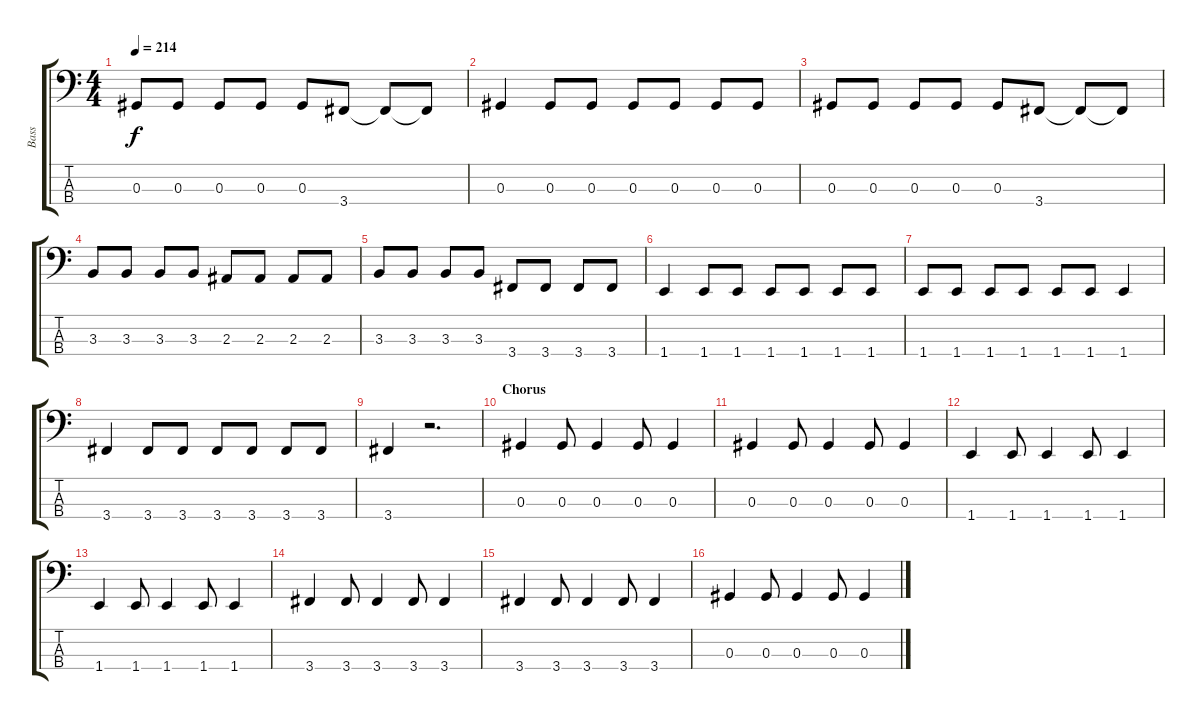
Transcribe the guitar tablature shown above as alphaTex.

\track ("Bass" "Bass") {instrument electricbassfinger}
\staff {score tabs}
\tuning (Gb2 Db2 Ab1 Eb1) {hide}
\ts (4 4)
\tempo 214
\clef f4
\ks c
0.3.8{dy f} 0.3.8 0.3.8 0.3.8 0.3.8 3.4.8 3.4{t}.8 3.4{t}.8 |
0.3.4 0.3.8 0.3.8 0.3.8 0.3.8 0.3.8 0.3.8 |
0.3.8 0.3.8 0.3.8 0.3.8 0.3.8 3.4.8 3.4{t}.8 3.4{t}.8 |
3.3.8 3.3.8 3.3.8 3.3.8 2.3.8 2.3.8 2.3.8 2.3.8 |
3.3.8 3.3.8 3.3.8 3.3.8 3.4.8 3.4.8 3.4.8 3.4.8 |
1.4.4 1.4.8 1.4.8 1.4.8 1.4.8 1.4.8 1.4.8 |
1.4.8 1.4.8 1.4.8 1.4.8 1.4.8 1.4.8 1.4.4 |
3.4.4 3.4.8 3.4.8 3.4.8 3.4.8 3.4.8 3.4.8 |
3.4.4 r.2{d} |
\section ("" "Chorus")
0.3.4 0.3.8 0.3.4 0.3.8 0.3.4 |
0.3.4 0.3.8 0.3.4 0.3.8 0.3.4 |
1.4.4 1.4.8 1.4.4 1.4.8 1.4.4 |
1.4.4 1.4.8 1.4.4 1.4.8 1.4.4 |
3.4.4 3.4.8 3.4.4 3.4.8 3.4.4 |
3.4.4 3.4.8 3.4.4 3.4.8 3.4.4 |
0.3.4 0.3.8 0.3.4 0.3.8 0.3.4
